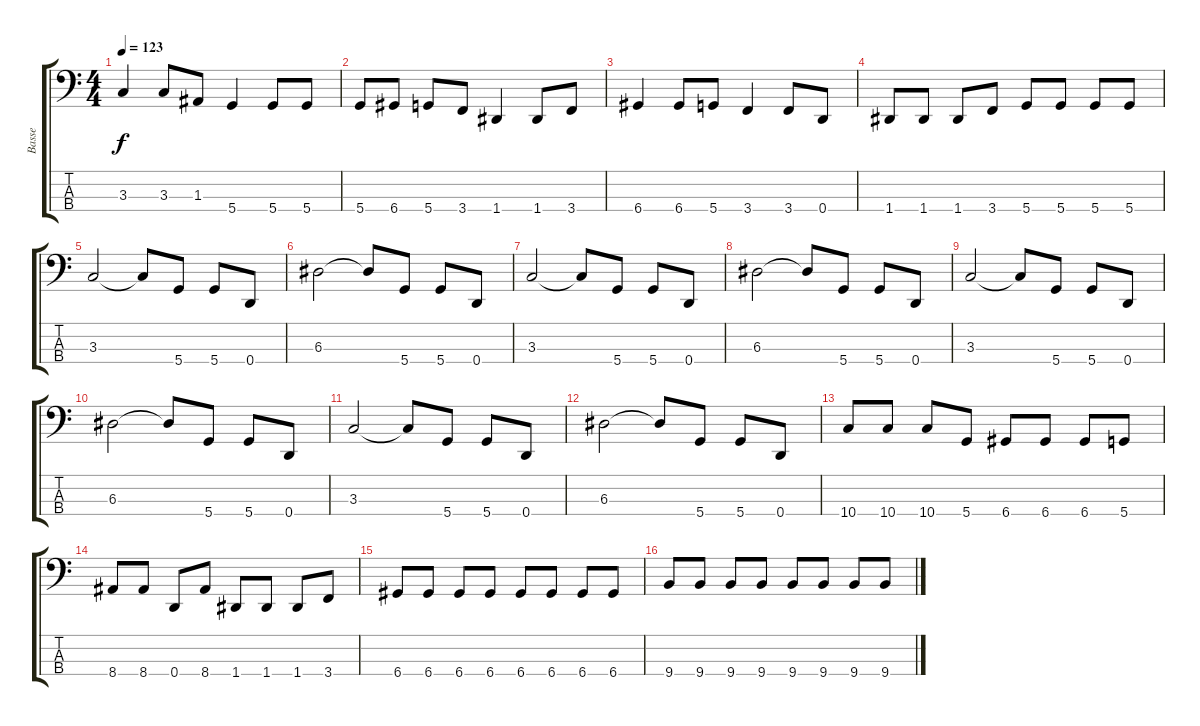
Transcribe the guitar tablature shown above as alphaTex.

\track ("Basse" "Basse") {instrument electricbassfinger}
\staff {score tabs}
\tuning (G2 D2 A1 D1) {hide}
\ts (4 4)
\tempo 123
\clef f4
\ks c
3.3.4{dy f} 3.3.8 1.3.8 5.4.4 5.4.8 5.4.8 |
5.4.8 6.4.8 5.4.8 3.4.8 1.4.4 1.4.8 3.4.8 |
6.4.4 6.4.8 5.4.8 3.4.4 3.4.8 0.4.8 |
1.4.8 1.4.8 1.4.8 3.4.8 5.4.8 5.4.8 5.4.8 5.4.8 |
3.3.2 3.3{t}.8 5.4.8 5.4.8 0.4.8 |
6.3.2 6.3{t}.8 5.4.8 5.4.8 0.4.8 |
3.3.2 3.3{t}.8 5.4.8 5.4.8 0.4.8 |
6.3.2 6.3{t}.8 5.4.8 5.4.8 0.4.8 |
3.3.2 3.3{t}.8 5.4.8 5.4.8 0.4.8 |
6.3.2 6.3{t}.8 5.4.8 5.4.8 0.4.8 |
3.3.2 3.3{t}.8 5.4.8 5.4.8 0.4.8 |
6.3.2 6.3{t}.8 5.4.8 5.4.8 0.4.8 |
10.4.8 10.4.8 10.4.8 5.4.8 6.4.8 6.4.8 6.4.8 5.4.8 |
8.4.8 8.4.8 0.4.8 8.4.8 1.4.8 1.4.8 1.4.8 3.4.8 |
6.4.8 6.4.8 6.4.8 6.4.8 6.4.8 6.4.8 6.4.8 6.4.8 |
9.4.8 9.4.8 9.4.8 9.4.8 9.4.8 9.4.8 9.4.8 9.4.8
